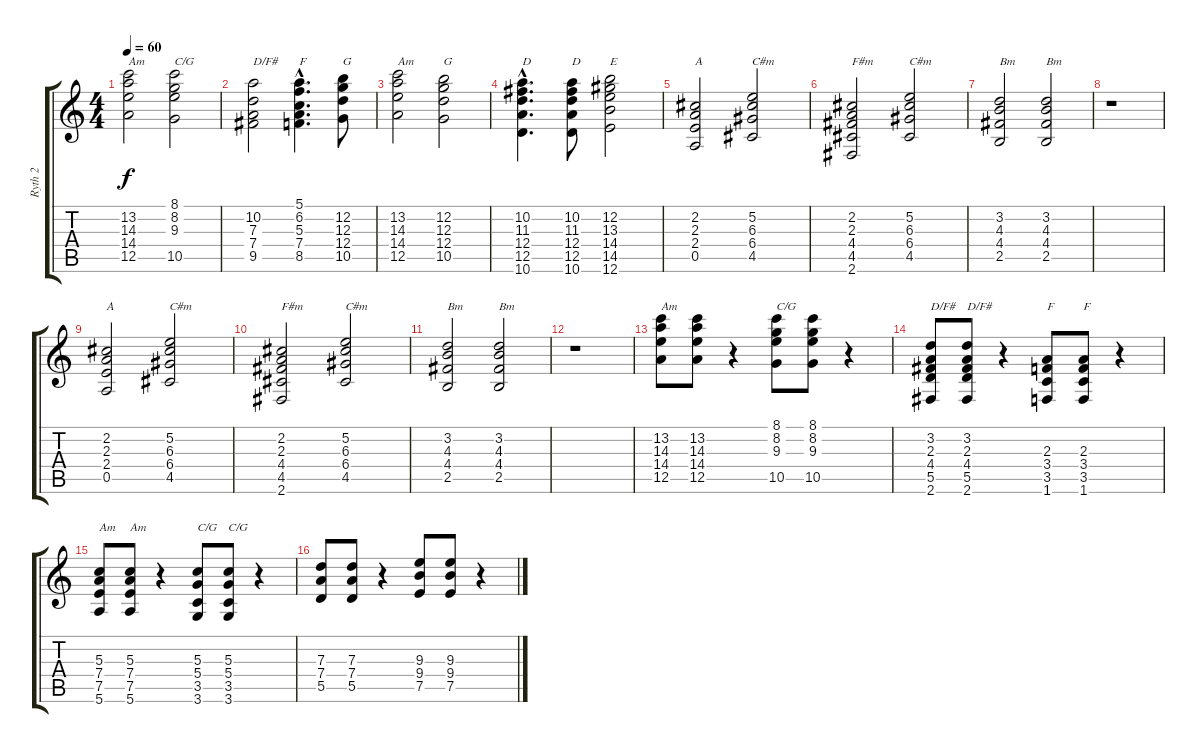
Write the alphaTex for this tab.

\track ("Ryth 2" "Ryth 2") {instrument distortionguitar}
\staff {score tabs}
\tuning (E4 B3 G3 D3 A2 E2) {hide}
\ts (4 4)
\tempo 60
\clef g2
\ks c
(13.2 14.3 14.4 12.5).2{txt "Am" dy f} (8.1 8.2 9.3 10.5).2{txt "C/G"} |
(10.2 7.3 7.4 9.5).2{txt "D/F#"} (5.1{hac} 6.2{hac} 5.3{hac} 7.4{hac} 8.5{hac}).4{d txt "F"} (12.2 12.3 12.4 10.5).8{txt "G"} |
(13.2 14.3 14.4 12.5).2{txt "Am"} (12.2 12.3 12.4 10.5).2{txt "G"} |
(10.2{hac} 11.3{hac} 12.4{hac} 12.5{hac} 10.6{hac}).4{d txt "D"} (10.2 11.3 12.4 12.5 10.6).8{txt "D"} (12.2 13.3 14.4 14.5 12.6).2{txt "E"} |
(2.2 2.3 2.4 0.5).2{txt "A"} (5.2 6.3 6.4 4.5).2{txt "C#m"} |
(2.2 2.3 4.4 4.5 2.6).2{txt "F#m"} (5.2 6.3 6.4 4.5).2{txt "C#m"} |
(3.2 4.3 4.4 2.5).2{txt "Bm"} (3.2 4.3 4.4 2.5).2{txt "Bm"} |
r.1 |
(2.2 2.3 2.4 0.5).2{txt "A"} (5.2 6.3 6.4 4.5).2{txt "C#m"} |
(2.2 2.3 4.4 4.5 2.6).2{txt "F#m"} (5.2 6.3 6.4 4.5).2{txt "C#m"} |
(3.2 4.3 4.4 2.5).2{txt "Bm"} (3.2 4.3 4.4 2.5).2{txt "Bm"} |
r.1 |
(13.2 14.3 14.4 12.5).8{txt "Am"} (13.2 14.3 14.4 12.5).8 r.4 (8.1 8.2 9.3 10.5).8{txt "C/G"} (8.1 8.2 9.3 10.5).8 r.4 |
(3.2 2.3 4.4 5.5 2.6).8{txt "D/F#"} (3.2 2.3 4.4 5.5 2.6).8{txt "D/F#"} r.4 (2.3 3.4 3.5 1.6).8{txt "F"} (2.3 3.4 3.5 1.6).8{txt "F"} r.4 |
(5.3 7.4 7.5 5.6).8{txt "Am"} (5.3 7.4 7.5 5.6).8{txt "Am"} r.4 (5.3 5.4 3.5 3.6).8{txt "C/G"} (5.3 5.4 3.5 3.6).8{txt "C/G"} r.4 |
(7.3 7.4 5.5).8 (7.3 7.4 5.5).8 r.4 (9.3 9.4 7.5).8 (9.3 9.4 7.5).8 r.4
